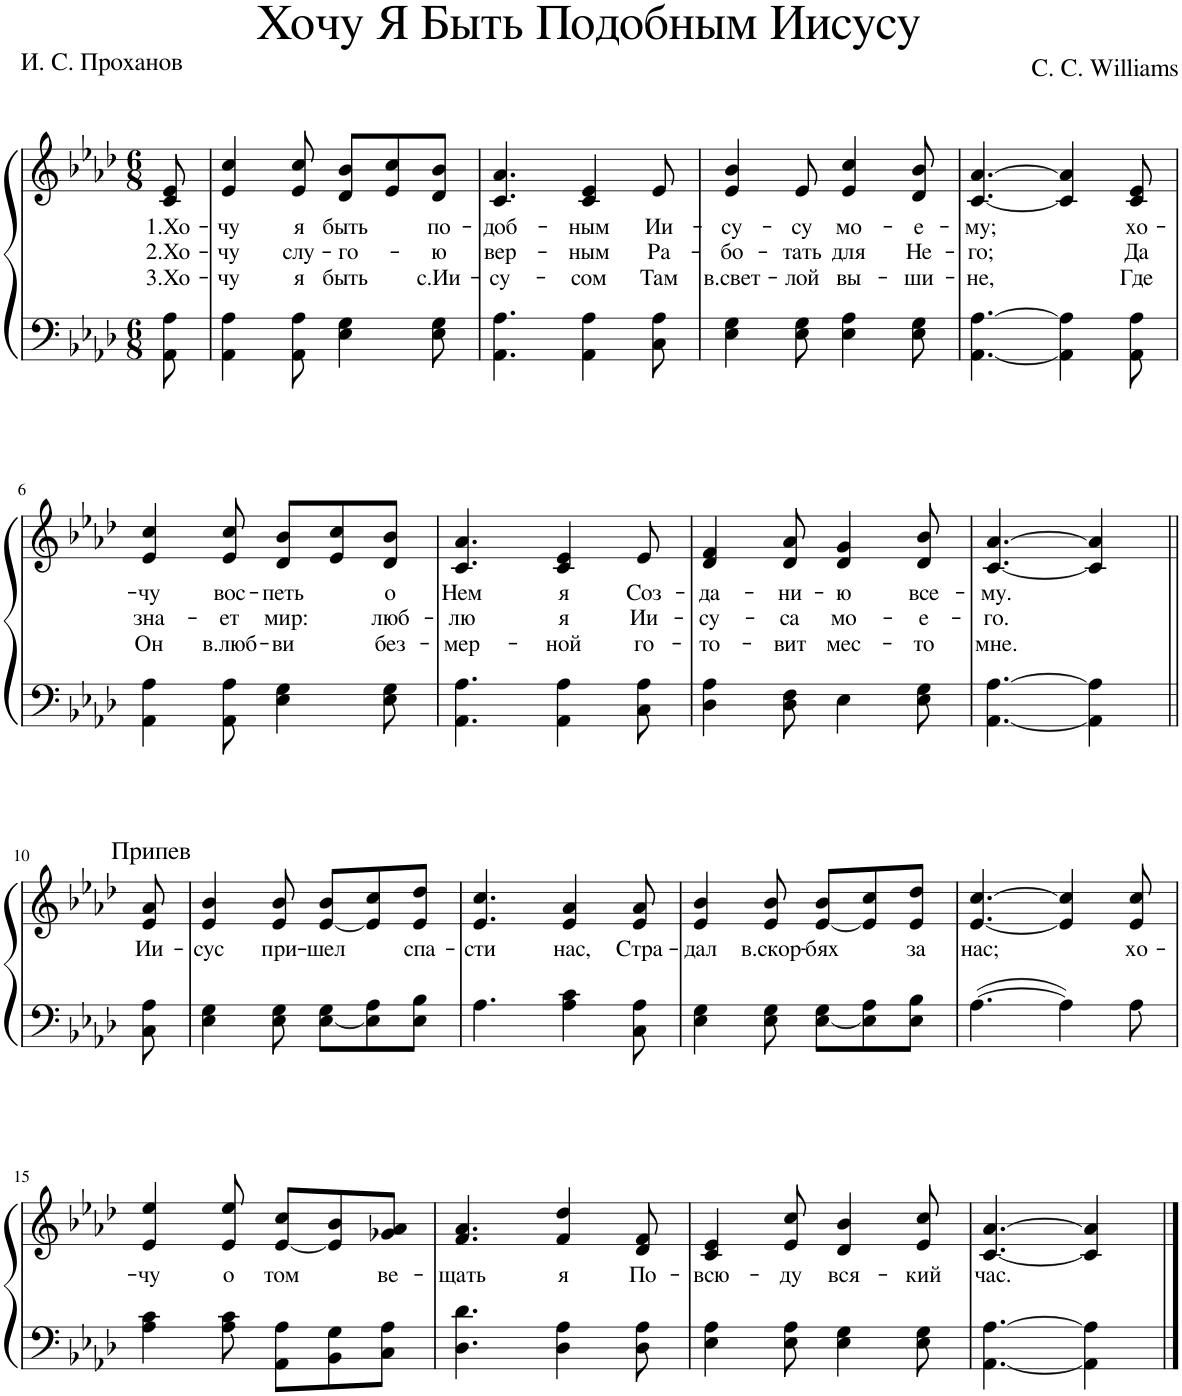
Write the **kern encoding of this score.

**kern	**kern	**text	**text	**text
*part1	*part1	*part1	*part1	*part1
*staff2	*staff1	*staff1	*staff1	*staff1
*I"Piano	*	*	*	*
*I'Pno.	*	*	*	*
*clefF4	*clefG2	*	*	*
*k[b-e-a-d-]	*k[b-e-a-d-]	*	*	*
*M6/8	*M6/8	*	*	*
=1	=1	=1	=1	=1
!	!	!LO:LY:b	!LO:LY:b	!LO:LY:b
8AA-\ 8A-\	8c/ 8e-/	1.Хо-	2.Хо-	3.Хо-
=2	=2	=2	=2	=2
!	!	!LO:LY:b	!LO:LY:b	!LO:LY:b
4AA-\ 4A-\	4e-/ 4cc/	-чу	-чу	-чу
!	!	!LO:LY:b	!LO:LY:b	!LO:LY:b
8AA-\ 8A-\	8e-/ 8cc/	я	слу-	я
!	!	!LO:LY:b	!LO:LY:b	!LO:LY:b
4E-\ 4G\	8d-/ 8b-/L	быть	-го-	быть
.	8e-/ 8cc/	.	.	.
!	!	!LO:LY:b	!LO:LY:b	!LO:LY:b
8E-\ 8G\	8d-/ 8b-/J	по-	-ю	с.Ии-
=3	=3	=3	=3	=3
!	!	!LO:LY:b	!LO:LY:b	!LO:LY:b
4.AA-\ 4.A-\	4.c/ 4.a-/	-доб-	вер-	-су-
!	!	!LO:LY:b	!LO:LY:b	!LO:LY:b
4AA-\ 4A-\	4c/ 4e-/	-ным	-ным	-сом
!	!	!LO:LY:b	!LO:LY:b	!LO:LY:b
8C\ 8A-\	8e-/	Ии-	Ра-	Там
=4	=4	=4	=4	=4
!	!	!LO:LY:b	!LO:LY:b	!LO:LY:b
4E-\ 4G\	4e-/ 4b-/	-су-	-бо-	в.свет-
!	!	!LO:LY:b	!LO:LY:b	!LO:LY:b
8E-\ 8G\	8e-/	-су	-тать	-лой
!	!	!LO:LY:b	!LO:LY:b	!LO:LY:b
4E-\ 4A-\	4e-/ 4cc/	мо-	для	вы-
!	!	!LO:LY:b	!LO:LY:b	!LO:LY:b
8E-\ 8G\	8d-/ 8b-/	-е-	Не-	-ши-
=5	=5	=5	=5	=5
!	!	!LO:LY:b	!LO:LY:b	!LO:LY:b
[4.AA-\ [4.A-\	[4.c/ [4.a-/	-му;	-го;	-не,
4AA-\] 4A-\]	4c/] 4a-/]	.	.	.
!	!	!LO:LY:b	!LO:LY:b	!LO:LY:b
8AA-\ 8A-\	8c/ 8e-/	хо-	Да	Где
!!LO:LB:g=z
=6	=6	=6	=6	=6
!	!	!LO:LY:b	!LO:LY:b	!LO:LY:b
4AA-\ 4A-\	4e-/ 4cc/	-чу	зна-	Он
!	!	!LO:LY:b	!LO:LY:b	!LO:LY:b
8AA-\ 8A-\	8e-/ 8cc/	вос-	-ет	в.люб-
!	!	!LO:LY:b	!LO:LY:b	!LO:LY:b
4E-\ 4G\	8d-/ 8b-/L	-петь	мир:	-ви
.	8e-/ 8cc/	.	.	.
!	!	!LO:LY:b	!LO:LY:b	!LO:LY:b
8E-\ 8G\	8d-/ 8b-/J	о	люб-	без-
=7	=7	=7	=7	=7
!	!	!LO:LY:b	!LO:LY:b	!LO:LY:b
4.AA-\ 4.A-\	4.c/ 4.a-/	Нем	-лю	-мер-
!	!	!LO:LY:b	!LO:LY:b	!LO:LY:b
4AA-\ 4A-\	4c/ 4e-/	я	я	-ной
!	!	!LO:LY:b	!LO:LY:b	!LO:LY:b
8C\ 8A-\	8e-/	Соз-	Ии-	го-
=8	=8	=8	=8	=8
!	!	!LO:LY:b	!LO:LY:b	!LO:LY:b
4D-\ 4A-\	4d-/ 4f/	-да-	-су-	-то-
!	!	!LO:LY:b	!LO:LY:b	!LO:LY:b
8D-\ 8F\	8d-/ 8a-/	-ни-	-са	-вит
!	!	!LO:LY:b	!LO:LY:b	!LO:LY:b
4E-\	4d-/ 4g/	-ю	мо-	мес-
!	!	!LO:LY:b	!LO:LY:b	!LO:LY:b
8E-\ 8G\	8d-/ 8b-/	все-	-е-	-то
=9	=9	=9	=9	=9
!	!	!LO:LY:b	!LO:LY:b	!LO:LY:b
[4.AA-\ [4.A-\	[4.c/ [4.a-/	-му.	-го.	мне.
4AA-\] 4A-\]	4c/] 4a-/]	.	.	.
!!LO:LB:g=z
=10||	=10||	=10||	=10||	=10||
!	!LO:TX:a:t=Припев	!	!	!
!	!	!LO:LY:b	!	!
8C\ 8A-\	8e-/ 8a-/	Ии-	.	.
=11	=11	=11	=11	=11
!	!	!LO:LY:b	!	!
4E-\ 4G\	4e-/ 4b-/	-сус	.	.
!	!	!LO:LY:b	!	!
8E-\ 8G\	8e-/ 8b-/	при-	.	.
!	!	!LO:LY:b	!	!
[8E-\ 8G\L	[8e-/ 8b-/L	-шел	.	.
8E-\] 8A-\	8e-/] 8cc/	.	.	.
!	!	!LO:LY:b	!	!
8E-\ 8B-\J	8e-/ 8dd-/J	спа-	.	.
=12	=12	=12	=12	=12
!	!	!LO:LY:b	!	!
4.A-\	4.e-/ 4.cc/	-сти	.	.
!	!	!LO:LY:b	!	!
4A-\ 4c\	4e-/ 4a-/	нас,	.	.
!	!	!LO:LY:b	!	!
8C\ 8A-\	8e-/ 8a-/	Стра-	.	.
=13	=13	=13	=13	=13
!	!	!LO:LY:b	!	!
4E-\ 4G\	4e-/ 4b-/	-дал	.	.
!	!	!LO:LY:b	!	!
8E-\ 8G\	8e-/ 8b-/	в.скор-	.	.
!	!	!LO:LY:b	!	!
[8E-\ 8G\L	[8e-/ 8b-/L	-бях	.	.
8E-\] 8A-\	8e-/] 8cc/	.	.	.
!	!	!LO:LY:b	!	!
8E-\ 8B-\J	8e-/ 8dd-/J	за	.	.
=14	=14	=14	=14	=14
!	!	!LO:LY:b	!	!
[4.A-\	[4.e-/ [4.cc/	нас;	.	.
4A-\]	4e-/] 4cc/]	.	.	.
!	!	!LO:LY:b	!	!
8A-\	8e-/ 8cc/	хо-	.	.
!!LO:LB:g=z
=15	=15	=15	=15	=15
!	!	!LO:LY:b	!	!
4A-\ 4c\	4e-/ 4ee-/	-чу	.	.
!	!	!LO:LY:b	!	!
8A-\ 8c\	8e-/ 8ee-/	о	.	.
!	!	!LO:LY:b	!	!
8AA-\ 8A-\L	[8e-/ 8cc/L	том	.	.
8BB-\ 8G\	8e-/] 8b-/	.	.	.
!	!	!LO:LY:b	!	!
8C\ 8A-\J	8g-X/ 8a-/J	ве-	.	.
=16	=16	=16	=16	=16
!	!	!LO:LY:b	!	!
4.D-\ 4.d-\	4.f/ 4.a-/	-щать	.	.
!	!	!LO:LY:b	!	!
4D-\ 4A-\	4f/ 4dd-/	я	.	.
!	!	!LO:LY:b	!	!
8D-\ 8A-\	8d-/ 8f/	По-	.	.
=17	=17	=17	=17	=17
!	!	!LO:LY:b	!	!
4E-\ 4A-\	4c/ 4e-/	-всю-	.	.
!	!	!LO:LY:b	!	!
8E-\ 8A-\	8e-/ 8cc/	-ду	.	.
!	!	!LO:LY:b	!	!
4E-\ 4G\	4d-/ 4b-/	вся-	.	.
!	!	!LO:LY:b	!	!
8E-\ 8G\	8e-/ 8cc/	-кий	.	.
=18	=18	=18	=18	=18
!	!	!LO:LY:b	!	!
[4.AA-\ [4.A-\	[4.c/ [4.a-/	час.	.	.
4AA-\] 4A-\]	4c/] 4a-/]	.	.	.
==	==	==	==	==
*-	*-	*-	*-	*-
